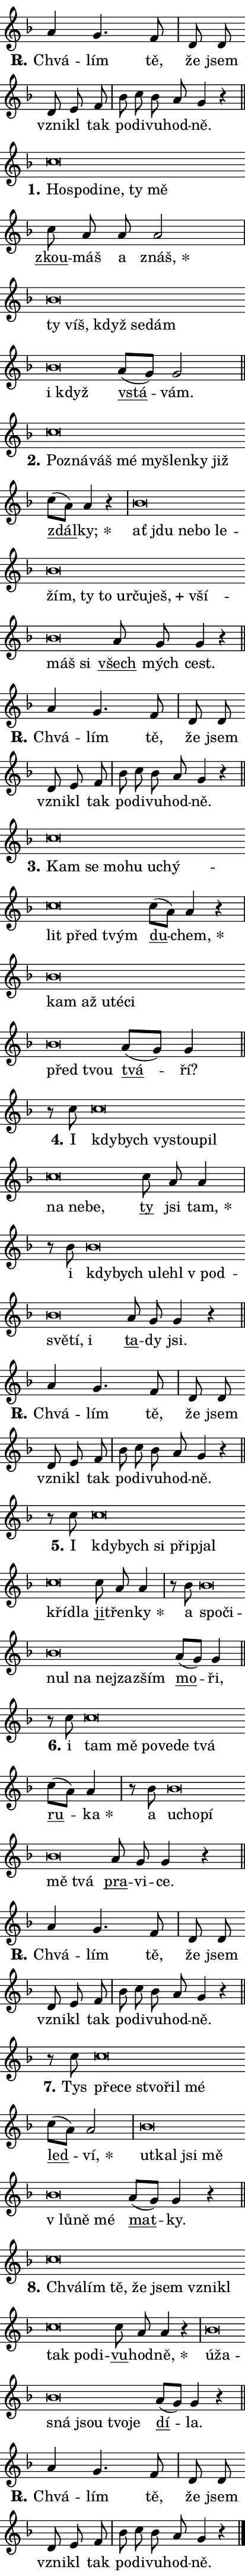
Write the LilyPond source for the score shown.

\version "2.22.1"
\header { tagline = "" }
\paper {
  indent = 0\cm
  top-margin = 0\cm
  right-margin = 0\cm
  bottom-margin = 0\cm
  left-margin = 0\cm
  paper-width = 7\cm
  page-breaking = #ly:one-page-breaking
  system-system-spacing.basic-distance = #11
  score-system-spacing.basic-distance = #11
  ragged-last = ##f
}


%% Author: Thomas Morley
%% https://lists.gnu.org/archive/html/lilypond-user/2020-05/msg00002.html
#(define (line-position grob)
"Returns position of @var[grob} in current system:
   @code{'start}, if at first time-step
   @code{'end}, if at last time-step
   @code{'middle} otherwise
"
  (let* ((col (ly:item-get-column grob))
         (ln (ly:grob-object col 'left-neighbor))
         (rn (ly:grob-object col 'right-neighbor))
         (col-to-check-left (if (ly:grob? ln) ln col))
         (col-to-check-right (if (ly:grob? rn) rn col))
         (break-dir-left
           (and
             (ly:grob-property col-to-check-left 'non-musical #f)
             (ly:item-break-dir col-to-check-left)))
         (break-dir-right
           (and
             (ly:grob-property col-to-check-right 'non-musical #f)
             (ly:item-break-dir col-to-check-right))))
        (cond ((eqv? 1 break-dir-left) 'start)
              ((eqv? -1 break-dir-right) 'end)
              (else 'middle))))

#(define (tranparent-at-line-position vctor)
  (lambda (grob)
  "Relying on @code{line-position} select the relevant enry from @var{vctor}.
Used to determine transparency,"
    (case (line-position grob)
      ((end) (not (vector-ref vctor 0)))
      ((middle) (not (vector-ref vctor 1)))
      ((start) (not (vector-ref vctor 2))))))

noteHeadBreakVisibility =
#(define-music-function (break-visibility)(vector?)
"Makes @code{NoteHead}s transparent relying on @var{break-visibility}"
#{
  \override NoteHead.transparent =
    #(tranparent-at-line-position break-visibility)
#})

#(define delete-ledgers-for-transparent-note-heads
  (lambda (grob)
    "Reads whether a @code{NoteHead} is transparent.
If so this @code{NoteHead} is removed from @code{'note-heads} from
@var{grob}, which is supposed to be @code{LedgerLineSpanner}.
As a result ledgers are not printed for this @code{NoteHead}"
    (let* ((nhds-array (ly:grob-object grob 'note-heads))
           (nhds-list
             (if (ly:grob-array? nhds-array)
                 (ly:grob-array->list nhds-array)
                 '()))
           ;; Relies on the transparent-property being done before
           ;; Staff.LedgerLineSpanner.after-line-breaking is executed.
           ;; This is fragile ...
           (to-keep
             (remove
               (lambda (nhd)
                 (ly:grob-property nhd 'transparent #f))
               nhds-list)))
      ;; TODO find a better method to iterate over grob-arrays, similiar
      ;; to filter/remove etc for lists
      ;; For now rebuilt from scratch
      (set! (ly:grob-object grob 'note-heads)  '())
      (for-each
        (lambda (nhd)
          (ly:pointer-group-interface::add-grob grob 'note-heads nhd))
        to-keep))))

hideNotes = {
  \noteHeadBreakVisibility #begin-of-line-visible
}
unHideNotes = {
  \noteHeadBreakVisibility #all-visible
}

% work-around for resetting accidentals
% https://lilypond.org/doc/v2.23/Documentation/notation/displaying-rhythms#unmetered-music
cadenzaMeasure = {
  \cadenzaOff
  \partial 1024 s1024
  \cadenzaOn
}

#(define-markup-command (accent layout props text) (markup?)
  "Underline accented syllable"
  (interpret-markup layout props
    #{\markup \override #'(offset . 4.3) \underline { #text }#}))

responsum = \markup \concat {
  "R" \hspace #-1.05 \path #0.1 #'((moveto 0 0.07) (lineto 0.9 0.8)) \hspace #0.05 "."
}

\layout {
    \context {
        \Staff
        \remove "Time_signature_engraver"
        \override LedgerLineSpanner.after-line-breaking = #delete-ledgers-for-transparent-note-heads
    }
    \context {
        \Voice {
            \override NoteHead.output-attributes = #'((class . "notehead"))
            \override Hairpin.height = #0.55
        }
    }
    \context {
        \Lyrics {
            \override StanzaNumber.output-attributes = #'((class . "stanzanumber"))
            \override LyricSpace.minimum-distance = #0.9
            \override LyricText.font-name = #"TeX Gyre Schola"
            \override LyricText.font-size = 1
            \override StanzaNumber.font-name = #"TeX Gyre Schola Bold"
            \override StanzaNumber.font-size = 1
        }
    }
}

% magnetic-lyrics.ily
%
%   written by
%     Jean Abou Samra <jean@abou-samra.fr>
%     Werner Lemberg <wl@gnu.org>
%
%   adapted by
%     Jiri Hon <jiri.hon@gmail.com>
%
% Version 2022-Apr-15

% https://www.mail-archive.com/lilypond-user@gnu.org/msg149350.html

#(define (Left_hyphen_pointer_engraver context)
   "Collect syllable-hyphen-syllable occurrences in lyrics and store
them in properties.  This engraver only looks to the left.  For
example, if the lyrics input is @code{foo -- bar}, it does the
following.

@itemize @bullet
@item
Set the @code{text} property of the @code{LyricHyphen} grob between
@q{foo} and @q{bar} to @code{foo}.

@item
Set the @code{left-hyphen} property of the @code{LyricText} grob with
text @q{foo} to the @code{LyricHyphen} grob between @q{foo} and
@q{bar}.
@end itemize

Use this auxiliary engraver in combination with the
@code{lyric-@/text::@/apply-@/magnetic-@/offset!} hook."
   (let ((hyphen #f)
         (text #f))
     (make-engraver
      (acknowledgers
       ((lyric-syllable-interface engraver grob source-engraver)
        (set! text grob)))
      (end-acknowledgers
       ((lyric-hyphen-interface engraver grob source-engraver)
        ;(when (not (grob::has-interface grob 'lyric-space-interface))
          (set! hyphen grob)));)
      ((stop-translation-timestep engraver)
       (when (and text hyphen)
         (ly:grob-set-object! text 'left-hyphen hyphen))
       (set! text #f)
       (set! hyphen #f)))))

#(define (lyric-text::apply-magnetic-offset! grob)
   "If the space between two syllables is less than the value in
property @code{LyricText@/.details@/.squash-threshold}, move the right
syllable to the left so that it gets concatenated with the left
syllable.

Use this function as a hook for
@code{LyricText@/.after-@/line-@/breaking} if the
@code{Left_@/hyphen_@/pointer_@/engraver} is active."
   (let ((hyphen (ly:grob-object grob 'left-hyphen #f)))
     (when hyphen
       (let ((left-text (ly:spanner-bound hyphen LEFT)))
         (when (grob::has-interface left-text 'lyric-syllable-interface)
           (let* ((common (ly:grob-common-refpoint grob left-text X))
                  (this-x-ext (ly:grob-extent grob common X))
                  (left-x-ext
                   (begin
                     ;; Trigger magnetism for left-text.
                     (ly:grob-property left-text 'after-line-breaking)
                     (ly:grob-extent left-text common X)))
                  ;; `delta` is the gap width between two syllables.
                  (delta (- (interval-start this-x-ext)
                            (interval-end left-x-ext)))
                  (details (ly:grob-property grob 'details))
                  (threshold (assoc-get 'squash-threshold details 0.2)))
             (when (< delta threshold)
               (let* (;; We have to manipulate the input text so that
                      ;; ligatures crossing syllable boundaries are not
                      ;; disabled.  For languages based on the Latin
                      ;; script this is essentially a beautification.
                      ;; However, for non-Western scripts it can be a
                      ;; necessity.
                      (lt (ly:grob-property left-text 'text))
                      (rt (ly:grob-property grob 'text))
                      (is-space (grob::has-interface hyphen 'lyric-space-interface))
                      (space (if is-space " " ""))
                      (space-markup (grob-interpret-markup grob " "))
                      (space-size (interval-length (ly:stencil-extent space-markup X)))
                      (extra-delta (if is-space space-size 0))
                      ;; Append new syllable.
                      (ltrt-space (if (and (string? lt) (string? rt))
                                (string-append lt space rt)
                                (make-concat-markup (list lt space rt))))
                      ;; Right-align `ltrt` to the right side.
                      (ltrt-space-markup (grob-interpret-markup
                               grob
                               (make-translate-markup
                                (cons (interval-length this-x-ext) 0)
                                (make-right-align-markup ltrt-space)))))
                 (begin
                   ;; Don't print `left-text`.
                   (ly:grob-set-property! left-text 'stencil #f)
                   ;; Set text and stencil (which holds all collected
                   ;; syllables so far) and shift it to the left.
                   (ly:grob-set-property! grob 'text ltrt-space)
                   (ly:grob-set-property! grob 'stencil ltrt-space-markup)
                   (ly:grob-translate-axis! grob (- (- delta extra-delta)) X))))))))))


#(define (lyric-hyphen::displace-bounds-first grob)
   ;; Make very sure this callback isn't triggered too early.
   (let ((left (ly:spanner-bound grob LEFT))
         (right (ly:spanner-bound grob RIGHT)))
     (ly:grob-property left 'after-line-breaking)
     (ly:grob-property right 'after-line-breaking)
     (ly:lyric-hyphen::print grob)))

squashThreshold = #0.4

\layout {
  \context {
    \Lyrics
    \consists #Left_hyphen_pointer_engraver
    \override LyricText.after-line-breaking =
      #lyric-text::apply-magnetic-offset!
    \override LyricHyphen.stencil = #lyric-hyphen::displace-bounds-first
    \override LyricText.details.squash-threshold = \squashThreshold
    \override LyricHyphen.minimum-distance = 0
    \override LyricHyphen.minimum-length = \squashThreshold
  }
}

squash = \override LyricText.details.squash-threshold = 9999
unSquash = \override LyricText.details.squash-threshold = \squashThreshold

left = \override LyricText.self-alignment-X = #LEFT
unLeft = \revert LyricText.self-alignment-X

starOffset = #(lambda (grob) 
                (let ((x_offset (ly:self-alignment-interface::aligned-on-x-parent grob)))
                  (if (= x_offset 0) 0 (+ x_offset 1.2))))

star = #(define-music-function (syllable)(string?)
"Append star separator at the end of a syllable"
#{
  \once \override LyricText.X-offset = #starOffset
  \lyricmode { \markup {
    #syllable
    \override #'((font-name . "TeX Gyre Schola Bold")) \hspace #0.2 \lower #0.65 \larger "*"
  } }
#})

starAccent = #(define-music-function (syllable)(string?)
"Append star separator at the end of a syllable and make accent"
#{
  \once \override LyricText.X-offset = #starOffset
  \lyricmode { \markup {
    \accent #syllable
    \override #'((font-name . "TeX Gyre Schola Bold")) \hspace #0.2 \lower #0.65 \larger "*"
  } }
#})

breath = #(define-music-function (syllable)(string?)
"Append breathing indicator at the end of a syllable"
#{
  \lyricmode { \markup { #syllable "+" } }
#})

optionalBreath = #(define-music-function (syllable)(string?)
"Append optional breathing indicator at the end of a syllable"
#{
  \lyricmode { \markup { #syllable "(+)" } }
#})


\score {
    <<
        \new Voice = "melody" { \cadenzaOn \key f \major \relative { a'4 g4. f8 \cadenzaMeasure \bar "|" d d \bar "" d e f \cadenzaMeasure \bar "|" bes c bes a g4 r \cadenzaMeasure \bar "||" \break }
\relative { c''\breve*1/16 \hideNotes \breve*1/16 \bar "" \breve*1/16 \bar "" \breve*1/16 \bar "" \breve*1/16 \breve*1/16 \bar "" \unHideNotes \bar "" c8 a a a2 \cadenzaMeasure \bar "|" bes\breve*1/16 \hideNotes \breve*1/16 \bar "" \breve*1/16 \bar "" \breve*1/16 \bar "" \breve*1/16 \bar "" \breve*1/16 \breve*1/16 \bar "" \unHideNotes \bar "" a8[( g)] g2 \cadenzaMeasure \bar "||" \break }
\relative { c''\breve*1/16 \hideNotes \breve*1/16 \bar "" \breve*1/16 \bar "" \breve*1/16 \bar "" \breve*1/16 \bar "" \breve*1/16 \bar "" \breve*1/16 \breve*1/16 \bar "" \unHideNotes \bar "" c8[( a)] a4 r \cadenzaMeasure \bar "|" bes\breve*1/16 \hideNotes \breve*1/16 \bar "" \breve*1/16 \bar "" \breve*1/16 \bar "" \breve*1/16 \bar "" \breve*1/16 \bar "" \breve*1/16 \bar "" \breve*1/16 \bar "" \breve*1/16 \bar "" \breve*1/16 \bar "" \breve*1/16 \bar "" \breve*1/16 \bar "" \breve*1/16 \breve*1/16 \bar "" \unHideNotes \bar "" a8 g g4 r \cadenzaMeasure \bar "||" \break }
\relative { a'4 g4. f8 \cadenzaMeasure \bar "|" d d \bar "" d e f \cadenzaMeasure \bar "|" bes c bes a g4 r \cadenzaMeasure \bar "||" \break }
\relative { c''\breve*1/16 \hideNotes \breve*1/16 \bar "" \breve*1/16 \bar "" \breve*1/16 \bar "" \breve*1/16 \bar "" \breve*1/16 \bar "" \breve*1/16 \bar "" \breve*1/16 \breve*1/16 \bar "" \unHideNotes \bar "" c8[( a)] a4 r \cadenzaMeasure \bar "|" bes\breve*1/16 \hideNotes \breve*1/16 \bar "" \breve*1/16 \bar "" \breve*1/16 \bar "" \breve*1/16 \bar "" \breve*1/16 \breve*1/16 \bar "" \unHideNotes \bar "" a8[( g)] g4 \cadenzaMeasure \bar "||" \break }
\relative { r8 c''8 c\breve*1/16 \hideNotes \breve*1/16 \bar "" \breve*1/16 \bar "" \breve*1/16 \bar "" \breve*1/16 \bar "" \breve*1/16 \bar "" \breve*1/16 \breve*1/16 \bar "" \unHideNotes \bar "" c8 a a4 \cadenzaMeasure \bar "|" r8 bes8 bes\breve*1/16 \hideNotes \breve*1/16 \bar "" \breve*1/16 \bar "" \breve*1/16 \bar "" \breve*1/16 \bar "" \breve*1/16 \bar "" \breve*1/16 \breve*1/16 \bar "" \unHideNotes \bar "" a8 g g4 r \cadenzaMeasure \bar "||" \break }
\relative { a'4 g4. f8 \cadenzaMeasure \bar "|" d d \bar "" d e f \cadenzaMeasure \bar "|" bes c bes a g4 r \cadenzaMeasure \bar "||" \break }
\relative { r8 c''8 c\breve*1/16 \hideNotes \breve*1/16 \bar "" \breve*1/16 \bar "" \breve*1/16 \bar "" \breve*1/16 \bar "" \breve*1/16 \breve*1/16 \bar "" \unHideNotes \bar "" c8 a a4 \cadenzaMeasure \bar "|" r8 bes8 bes\breve*1/16 \hideNotes \breve*1/16 \bar "" \breve*1/16 \bar "" \breve*1/16 \bar "" \breve*1/16 \breve*1/16 \bar "" \unHideNotes \bar "" a8[( g)] g4 \cadenzaMeasure \bar "||" \break }
\relative { r8 c''8 c\breve*1/16 \hideNotes \breve*1/16 \bar "" \breve*1/16 \bar "" \breve*1/16 \bar "" \breve*1/16 \breve*1/16 \bar "" \unHideNotes \bar "" c8[( a)] a4 \cadenzaMeasure \bar "|" r8 bes8 bes\breve*1/16 \hideNotes \breve*1/16 \bar "" \breve*1/16 \bar "" \breve*1/16 \breve*1/16 \bar "" \unHideNotes \bar "" a8 g g4 r \cadenzaMeasure \bar "||" \break }
\relative { a'4 g4. f8 \cadenzaMeasure \bar "|" d d \bar "" d e f \cadenzaMeasure \bar "|" bes c bes a g4 r \cadenzaMeasure \bar "||" \break }
\relative { r8 c''8 c\breve*1/16 \hideNotes \breve*1/16 \bar "" \breve*1/16 \bar "" \breve*1/16 \breve*1/16 \bar "" \unHideNotes \bar "" c8[( a)] a2 \cadenzaMeasure \bar "|" bes\breve*1/16 \hideNotes \breve*1/16 \bar "" \breve*1/16 \bar "" \breve*1/16 \bar "" \breve*1/16 \bar "" \breve*1/16 \breve*1/16 \bar "" \unHideNotes \bar "" a8[( g)] g4 r \cadenzaMeasure \bar "||" \break }
\relative { c''\breve*1/16 \hideNotes \breve*1/16 \bar "" \breve*1/16 \bar "" \breve*1/16 \bar "" \breve*1/16 \bar "" \breve*1/16 \bar "" \breve*1/16 \bar "" \breve*1/16 \bar "" \breve*1/16 \breve*1/16 \bar "" \unHideNotes \bar "" c8 a a4 r \cadenzaMeasure \bar "|" bes\breve*1/16 \hideNotes \breve*1/16 \bar "" \breve*1/16 \bar "" \breve*1/16 \bar "" \breve*1/16 \breve*1/16 \bar "" \unHideNotes \bar "" a8[( g)] g4 r \cadenzaMeasure \bar "||" \break }
\relative { a'4 g4. f8 \cadenzaMeasure \bar "|" d d \bar "" d e f \cadenzaMeasure \bar "|" bes c bes a g4 r \cadenzaMeasure \bar "||" \break } \bar "|." }
        \new Lyrics \lyricsto "melody" { \lyricmode { \set stanza = \responsum
Chvá -- lím tě, že jsem vzni -- kl tak po -- di -- vu -- hod -- ně.
\set stanza = "1."
\left Ho -- \squash spo -- di -- ne, ty mě \unLeft \unSquash \markup \accent zkou -- máš a \star znáš, \left ty \squash víš, když se -- dám i když \unLeft \unSquash \markup \accent vstá -- vám.
\set stanza = "2."
\left Po -- \squash zná -- váš mé my -- šlen -- ky již \unLeft \unSquash \markup \accent zdál -- \star ky; \left ať \squash jdu ne -- bo le -- žím, ty to ur -- ču -- \breath "ješ," vší -- máš si \unLeft \unSquash \markup \accent všech mých cest.
\set stanza = \responsum
Chvá -- lím tě, že jsem vzni -- kl tak po -- di -- vu -- hod -- ně.
\set stanza = "3."
\left Kam \squash se mo -- hu u -- chý -- lit před tvým \unLeft \unSquash \markup \accent du -- \star chem, \left kam \squash až u -- té -- ci před tvou \unLeft \unSquash \markup \accent tvá -- ří?
\set stanza = "4."
I \left kdy -- \squash bych vy -- stou -- pil na ne -- be, \unLeft \unSquash \markup \accent ty jsi \star tam, i \left kdy -- \squash bych u -- lehl "v pod" -- svě -- tí, i \unLeft \unSquash \markup \accent ta -- dy jsi.
\set stanza = \responsum
Chvá -- lím tě, že jsem vzni -- kl tak po -- di -- vu -- hod -- ně.
\set stanza = "5."
I \left kdy -- \squash bych si při -- pjal kří -- dla \unLeft \unSquash \markup \accent ji -- třen -- \star ky a \left spo -- \squash či -- nul na nej -- zazším \unLeft \unSquash \markup \accent mo -- ři,
\set stanza = "6."
i \left tam \squash mě po -- ve -- de tvá \unLeft \unSquash \markup \accent ru -- \star ka a \left u -- \squash cho -- pí mě tvá \unLeft \unSquash \markup \accent pra -- vi -- ce.
\set stanza = \responsum
Chvá -- lím tě, že jsem vzni -- kl tak po -- di -- vu -- hod -- ně.
\set stanza = "7."
Tys \left pře -- \squash ce stvo -- řil mé \unLeft \unSquash \markup \accent led -- \star ví, \left ut -- \squash kal jsi mě "v lů" -- ně mé \unLeft \unSquash \markup \accent mat -- ky.
\set stanza = "8."
\left Chvá -- \squash lím tě, že jsem vzni -- kl tak po -- di -- \unLeft \unSquash \markup \accent vu -- hod -- \star ně, \left ú -- \squash ža -- sná jsou tvo -- je \unLeft \unSquash \markup \accent dí -- la.
\set stanza = \responsum
Chvá -- lím tě, že jsem vzni -- kl tak po -- di -- vu -- hod -- ně. } }
    >>
    \layout {}
}
